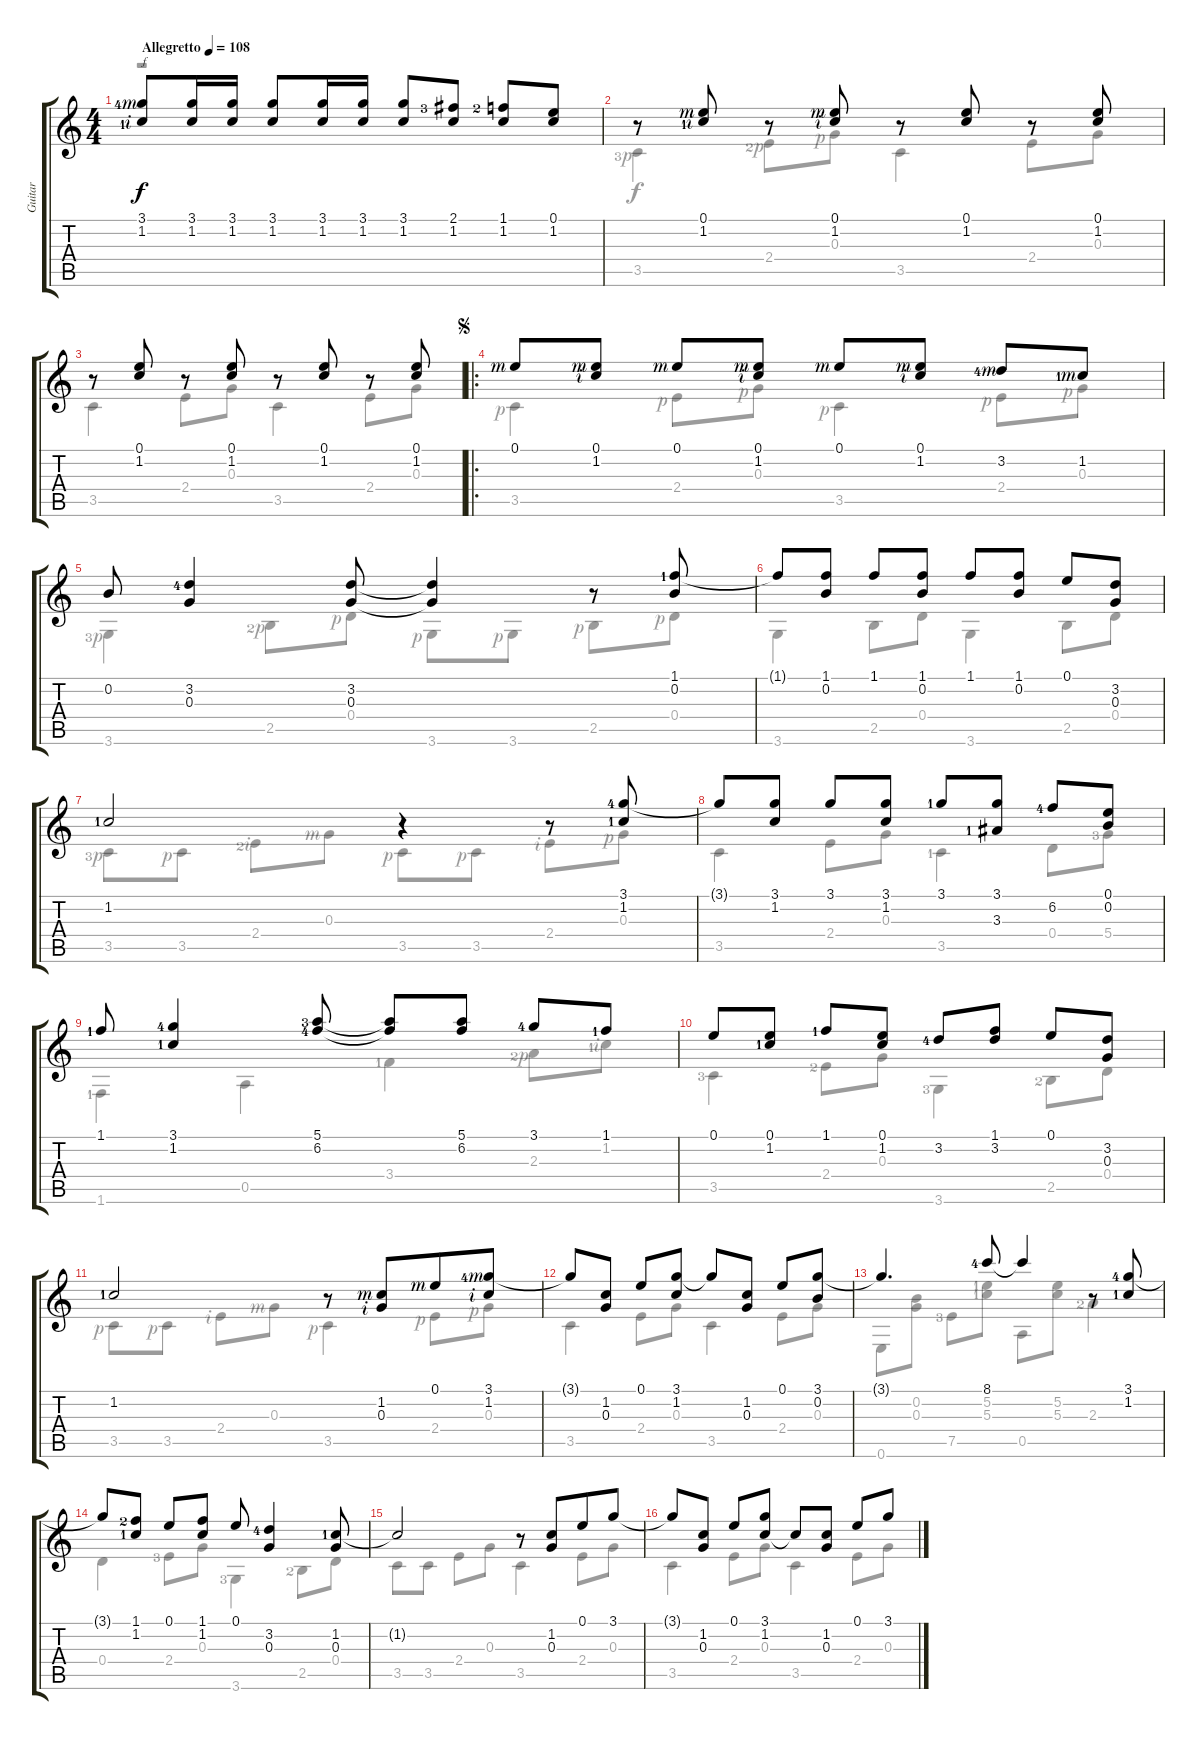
\track ("Guitar" "Guitar") {instrument acousticguitarsteel}
\staff {score tabs}
\tuning (E4 B3 G3 D3 A2 E2) {hide}
\voice
\ts (4 4)
\tempo (108 "Allegretto")
\clef g2
\ks c
(3.1{lf 5 rf 3} 1.2{lf 2 rf 2}).8{txt "f" dy f instrument acousticguitarsteel} (3.1 1.2).16 (3.1 1.2).16 (3.1 1.2).8 (3.1 1.2).16 (3.1 1.2).16 (3.1 1.2).8 (2.1{lf 4} 1.2).8 (1.1{lf 3} 1.2).8 (0.1 1.2).8 |
r.8 (0.1{rf 3} 1.2{lf 2 rf 2}).8 r.8 (0.1{rf 3} 1.2{rf 2}).8 r.8 (0.1 1.2).8 r.8 (0.1 1.2).8 |
r.8 (0.1 1.2).8 r.8 (0.1 1.2).8 r.8 (0.1 1.2).8 r.8 (0.1 1.2).8 |
\ro
\jump segno
0.1{rf 3}.8 (0.1{rf 3} 1.2{rf 2}).8 0.1{rf 3}.8 (0.1{rf 3} 1.2{rf 2}).8 0.1{rf 3}.8 (0.1{rf 3} 1.2{rf 2}).8 3.2{lf 5 rf 3}.8 1.2{lf 2 rf 3}.8 |
0.2.8 (3.2{lf 5} 0.3).4 (3.2 0.3).8 (3.2{t} 0.3{t}).4 r.8 (1.1{lf 2} 0.2).8 |
1.1{t}.8 (1.1 0.2).8 1.1.8 (1.1 0.2).8 1.1.8 (1.1 0.2).8 0.1.8 (3.2 0.3).8 |
1.2{lf 2}.2 r.4 r.8 (3.1{lf 5} 1.2{lf 2}).8 |
3.1{t}.8 (3.1 1.2).8 3.1.8 (3.1 1.2).8 3.1{lf 2}.8 (3.1 3.3{lf 2}).8 6.2{lf 5}.8 (0.1 0.2).8 |
1.1{lf 2}.8 (3.1{lf 5} 1.2{lf 2}).4 (5.1{lf 4} 6.2{lf 5}).8 (5.1{t} 6.2{t}).8 (5.1 6.2).8 3.1{lf 5}.8 1.1{lf 2}.8 |
0.1.8 (0.1 1.2{lf 2}).8 1.1{lf 2}.8 (0.1 1.2).8 3.2{lf 5}.8 (1.1 3.2).8 0.1.8 (3.2 0.3).8 |
1.2{lf 2}.2 r.8 (1.2{rf 3} 0.3{rf 2}).8{beam merge} 0.1{rf 3}.8 (3.1{lf 5 rf 3} 1.2{rf 2}).8 |
3.1{t}.8 (1.2 0.3).8 0.1.8 (3.1 1.2).8 3.1{t}.8 (1.2 0.3).8 0.1.8 (3.1 0.2).8 |
3.1{t}.4{d} 8.1{lf 5}.8 8.1{t}.4 r.8 (3.1{lf 5} 1.2{lf 2}).8 |
3.1{t}.8 (1.1{lf 3} 1.2{lf 2}).8 0.1.8 (1.1 1.2).8 0.1.8 (3.2{lf 5} 0.3).4 (1.2{lf 2} 0.3).8 |
1.2{t}.2 r.8 (1.2 0.3).8{beam merge} 0.1.8 3.1.8 |
3.1{t}.8 (1.2 0.3).8 0.1.8 (3.1 1.2).8 1.2{t}.8 (1.2 0.3).8 0.1.8 3.1.8
\voice
\clef g2
\ottava regular
\simile none
\ks c
r.1{dy f} |
3.5{lf 4 rf 1}.4 2.4{lf 3 rf 1}.8 0.3{rf 1}.8 3.5.4 2.4.8 0.3.8 |
3.5.4 2.4.8 0.3.8 3.5.4 2.4.8 0.3.8 |
3.5{rf 1}.4 2.4{rf 1}.8 0.3{rf 1}.8 3.5{rf 1}.4 2.4{rf 1}.8 0.3{rf 1}.8 |
3.6{lf 4 rf 1}.4 2.5{lf 3 rf 1}.8 0.4{rf 1}.8 3.6{rf 1}.8 3.6{rf 1}.8 2.5{rf 1}.8 0.4{rf 1}.8 |
3.6.4 2.5.8 0.4.8 3.6.4 2.5.8 0.4.8 |
3.5{lf 4 rf 1}.8 3.5{rf 1}.8 2.4{lf 3 rf 2}.8 0.3{rf 3}.8 3.5{rf 1}.8 3.5{rf 1}.8 2.4{rf 2}.8 0.3{rf 1}.8 |
3.5.4 2.4.8 0.3.8 3.5{lf 2}.4 0.4.8 5.4{lf 4}.8 |
1.6{lf 2}.4 0.5.4 3.4{lf 2}.4 2.3{lf 3 rf 1}.8 1.2{lf 2 rf 2}.8 |
3.5{lf 4}.4 2.4{lf 3}.8 0.3.8 3.6{lf 4}.4 2.5{lf 3}.8 0.4.8 |
3.5{rf 1}.8 3.5{rf 1}.8 2.4{rf 2}.8 0.3{rf 3}.8 3.5{rf 1}.4 2.4{rf 1}.8 0.3{rf 1}.8 |
3.5.4 2.4.8 0.3.8 3.5.4 2.4.8 0.3.8 |
0.6.8 (0.2 0.3).8 7.5{lf 4}.8 (5.2{lf 2} 5.3{lf 2}).8 0.5.8 (5.2 5.3).8 2.3{lf 3}.4 |
0.4.4 2.4{lf 4}.8 0.3.8 3.6{lf 4}.4 2.5{lf 3}.8 0.4.8 |
3.5.8 3.5.8 2.4.8 0.3.8 3.5.4 2.4.8 0.3.8 |
3.5.4 2.4.8 0.3.8 3.5.4 2.4.8 0.3.8
